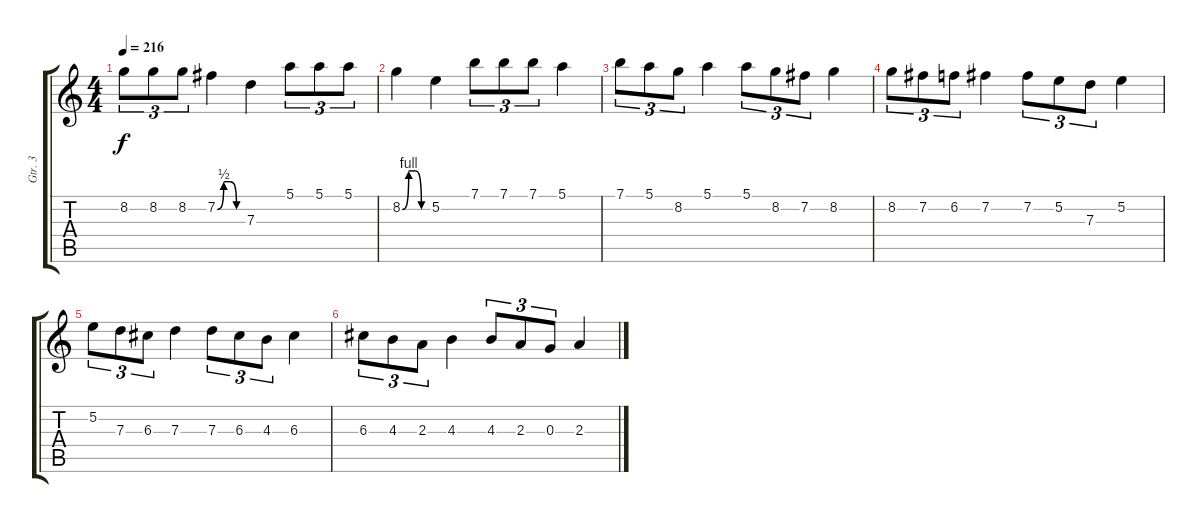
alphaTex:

\track ("Gtr. 3" "Gtr. 3") {instrument distortionguitar}
\staff {score tabs}
\tuning (E4 B3 G3 D3 A2 E2) {hide}
\ts (4 4)
\tempo 216
\clef g2
\ks c
8.2.8{tu (3 2) dy f} 8.2.8{tu (3 2)} 8.2.8{tu (3 2)} 7.2{be (custom 0 0 15 2 30 2 45 0 60 0)}.4 7.3.4 5.1.8{tu (3 2)} 5.1.8{tu (3 2)} 5.1.8{tu (3 2)} |
8.2{be (custom 0 0 15 4 30 4 45 0 60 0)}.4 5.2.4 7.1.8{tu (3 2)} 7.1.8{tu (3 2)} 7.1.8{tu (3 2)} 5.1.4 |
7.1.8{tu (3 2)} 5.1.8{tu (3 2)} 8.2.8{tu (3 2)} 5.1.4 5.1.8{tu (3 2)} 8.2.8{tu (3 2)} 7.2.8{tu (3 2)} 8.2.4 |
8.2.8{tu (3 2)} 7.2.8{tu (3 2)} 6.2.8{tu (3 2)} 7.2.4 7.2.8{tu (3 2)} 5.2.8{tu (3 2)} 7.3.8{tu (3 2)} 5.2.4 |
5.2.8{tu (3 2)} 7.3.8{tu (3 2)} 6.3.8{tu (3 2)} 7.3.4 7.3.8{tu (3 2)} 6.3.8{tu (3 2)} 4.3.8{tu (3 2)} 6.3.4 |
6.3.8{tu (3 2)} 4.3.8{tu (3 2)} 2.3.8{tu (3 2)} 4.3.4 4.3.8{tu (3 2)} 2.3.8{tu (3 2)} 0.3.8{tu (3 2)} 2.3.4
